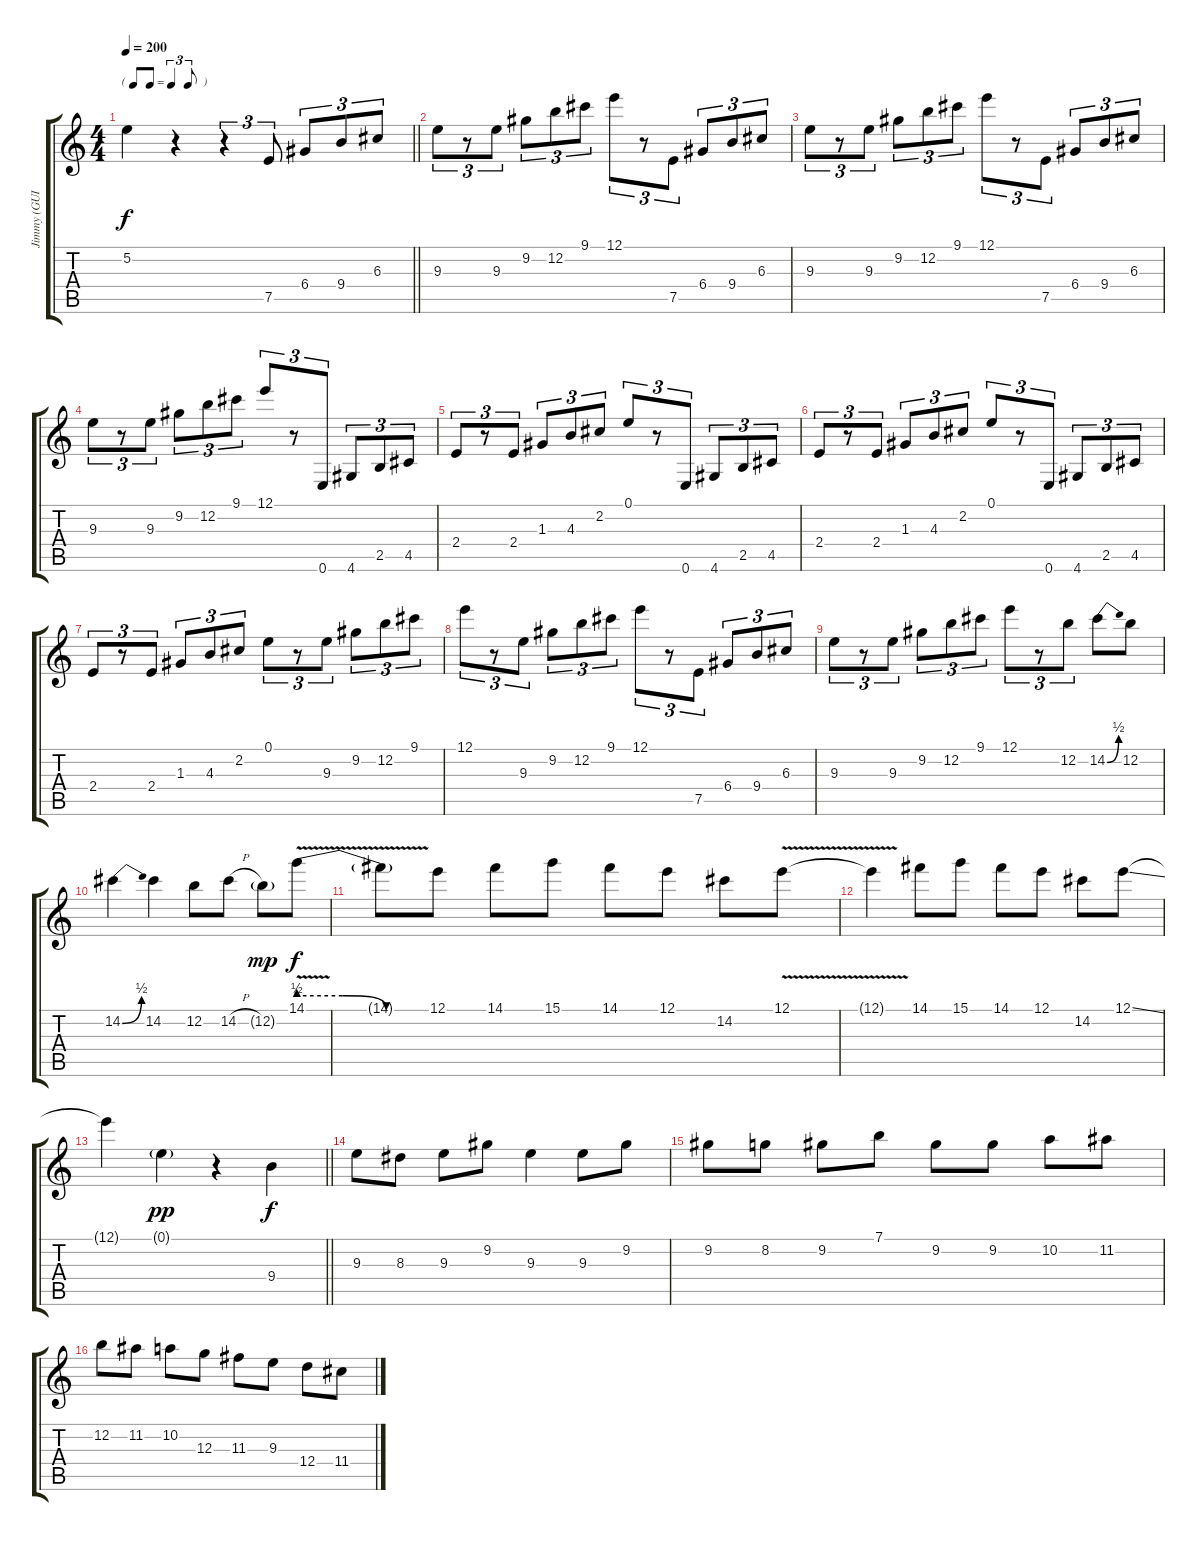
\track ("Jimmy (GUITAR)" "Jimmy (GUI") {instrument distortionguitar}
\staff {score tabs}
\tuning (E4 B3 G3 D3 A2 E2) {hide}
\ts (4 4)
\tf triplet8th
\tempo 200
\clef g2
\barLineRight lightlight
\ks c
5.2{t}.4{dy f} r.4 r.4{tu (3 2)} 7.5.8{tu (3 2)} 6.4.8{tu (3 2)} 9.4.8{tu (3 2)} 6.3.8{tu (3 2)} |
9.3.8{tu (3 2)} r.8{tu (3 2)} 9.3.8{tu (3 2)} 9.2.8{tu (3 2)} 12.2.8{tu (3 2)} 9.1.8{tu (3 2)} 12.1.8{tu (3 2)} r.8{tu (3 2)} 7.5.8{tu (3 2)} 6.4.8{tu (3 2)} 9.4.8{tu (3 2)} 6.3.8{tu (3 2)} |
9.3.8{tu (3 2)} r.8{tu (3 2)} 9.3.8{tu (3 2)} 9.2.8{tu (3 2)} 12.2.8{tu (3 2)} 9.1.8{tu (3 2)} 12.1.8{tu (3 2)} r.8{tu (3 2)} 7.5.8{tu (3 2)} 6.4.8{tu (3 2)} 9.4.8{tu (3 2)} 6.3.8{tu (3 2)} |
9.3.8{tu (3 2)} r.8{tu (3 2)} 9.3.8{tu (3 2)} 9.2.8{tu (3 2)} 12.2.8{tu (3 2)} 9.1.8{tu (3 2)} 12.1.8{tu (3 2)} r.8{tu (3 2)} 0.6.8{tu (3 2)} 4.6.8{tu (3 2)} 2.5.8{tu (3 2)} 4.5.8{tu (3 2)} |
2.4.8{tu (3 2)} r.8{tu (3 2)} 2.4.8{tu (3 2)} 1.3.8{tu (3 2)} 4.3.8{tu (3 2)} 2.2.8{tu (3 2)} 0.1.8{tu (3 2)} r.8{tu (3 2)} 0.6.8{tu (3 2)} 4.6.8{tu (3 2)} 2.5.8{tu (3 2)} 4.5.8{tu (3 2)} |
2.4.8{tu (3 2)} r.8{tu (3 2)} 2.4.8{tu (3 2)} 1.3.8{tu (3 2)} 4.3.8{tu (3 2)} 2.2.8{tu (3 2)} 0.1.8{tu (3 2)} r.8{tu (3 2)} 0.6.8{tu (3 2)} 4.6.8{tu (3 2)} 2.5.8{tu (3 2)} 4.5.8{tu (3 2)} |
2.4.8{tu (3 2)} r.8{tu (3 2)} 2.4.8{tu (3 2)} 1.3.8{tu (3 2)} 4.3.8{tu (3 2)} 2.2.8{tu (3 2)} 0.1.8{tu (3 2)} r.8{tu (3 2)} 9.3.8{tu (3 2)} 9.2.8{tu (3 2)} 12.2.8{tu (3 2)} 9.1.8{tu (3 2)} |
12.1.8{tu (3 2)} r.8{tu (3 2)} 9.3.8{tu (3 2)} 9.2.8{tu (3 2)} 12.2.8{tu (3 2)} 9.1.8{tu (3 2)} 12.1.8{tu (3 2)} r.8{tu (3 2)} 7.5.8{tu (3 2)} 6.4.8{tu (3 2)} 9.4.8{tu (3 2)} 6.3.8{tu (3 2)} |
9.3.8{tu (3 2)} r.8{tu (3 2)} 9.3.8{tu (3 2)} 9.2.8{tu (3 2)} 12.2.8{tu (3 2)} 9.1.8{tu (3 2)} 12.1.8{tu (3 2)} r.8{tu (3 2)} 12.2.8{tu (3 2)} 14.2{be (bend 0 0 60 2)}.8 12.2.8 |
14.2{be (bend 0 0 60 2)}.4 14.2.4 12.2.8 14.2{h}.8 12.2{g}.8{dy mp} 14.1{be (custom 0 2 20 2 40 0 60 0) v}.8{dy f} |
14.1{t}.8 12.1.8 14.1.8 15.1.8 14.1.8 12.1.8 14.2.8 12.1{v}.8 |
12.1{t}.4 14.1.8 15.1.8 14.1.8 12.1.8 14.2.8 12.1{ss}.8 |
\barLineRight lightlight
12.1{t}.4 0.1{g}.4{dy pp} r.4 9.4.4{dy f} |
9.3.8 8.3.8 9.3.8 9.2.8 9.3.4 9.3.8 9.2.8 |
9.2.8 8.2.8 9.2.8 7.1.8 9.2.8 9.2.8 10.2.8 11.2.8 |
12.2.8 11.2.8 10.2.8 12.3.8 11.3.8 9.3.8 12.4.8 11.4.8
